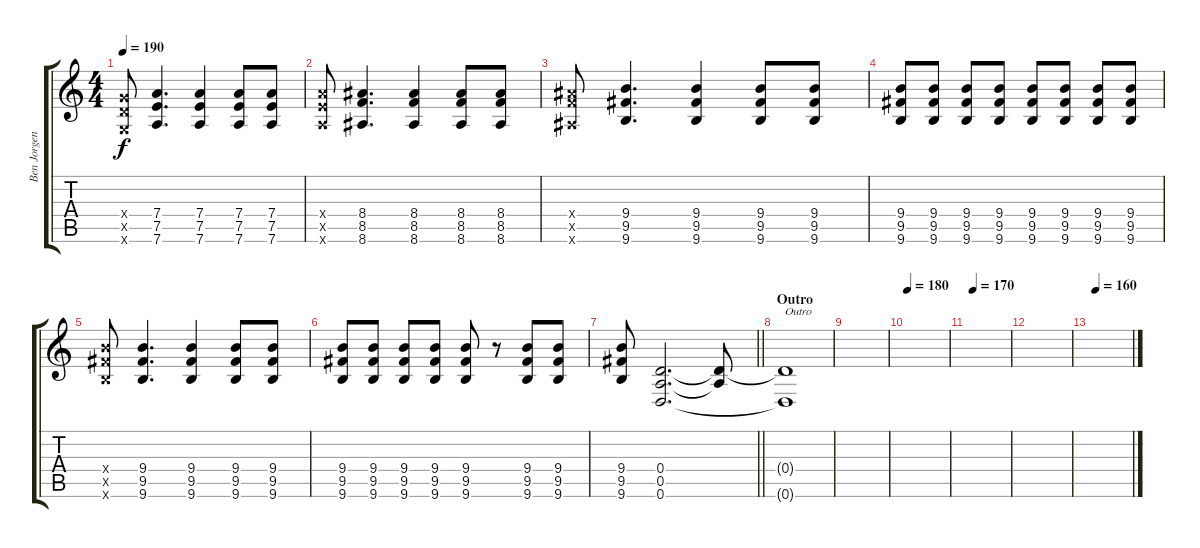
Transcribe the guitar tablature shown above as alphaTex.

\track ("Ben Jorgensen (Rhythm Guitar)" "Ben Jorgen") {instrument overdrivenguitar}
\staff {score tabs}
\tuning (E4 B3 G3 D3 A2 D2) {hide}
\ts (4 4)
\tempo 190
\clef g2
\ks c
(5.4{x} 5.5{x} 5.6{x}).8{dy f} (7.4 7.5 7.6).4{d} (7.4 7.5 7.6).4 (7.4 7.5 7.6).8 (7.4 7.5 7.6).8 |
(7.4{x} 7.5{x} 7.6{x}).8 (8.4 8.5 8.6).4{d} (8.4 8.5 8.6).4 (8.4 8.5 8.6).8 (8.4 8.5 8.6).8 |
(8.4{x} 8.5{x} 8.6{x}).8 (9.4 9.5 9.6).4{d} (9.4 9.5 9.6).4 (9.4 9.5 9.6).8 (9.4 9.5 9.6).8 |
(9.4 9.5 9.6).8 (9.4 9.5 9.6).8 (9.4 9.5 9.6).8 (9.4 9.5 9.6).8 (9.4 9.5 9.6).8 (9.4 9.5 9.6).8 (9.4 9.5 9.6).8 (9.4 9.5 9.6).8 |
(9.4{x} 9.5{x} 9.6{x}).8 (9.4 9.5 9.6).4{d} (9.4 9.5 9.6).4 (9.4 9.5 9.6).8 (9.4 9.5 9.6).8 |
(9.4 9.5 9.6).8 (9.4 9.5 9.6).8 (9.4 9.5 9.6).8 (9.4 9.5 9.6).8 (9.4 9.5 9.6).8 r.8 (9.4 9.5 9.6).8 (9.4 9.5 9.6).8 |
\barLineRight lightlight
(9.4 9.5 9.6).8 (0.4 0.5 0.6).2{d volume 0} (0.4{t} 0.5{t}).8 |
\section ("" "Outro")
(0.4{t} 0.6{t}).1{txt "Outro"} |
|
\tempo 180
|
\tempo (170 0.125)
|
|
\tempo (160 0.125)
